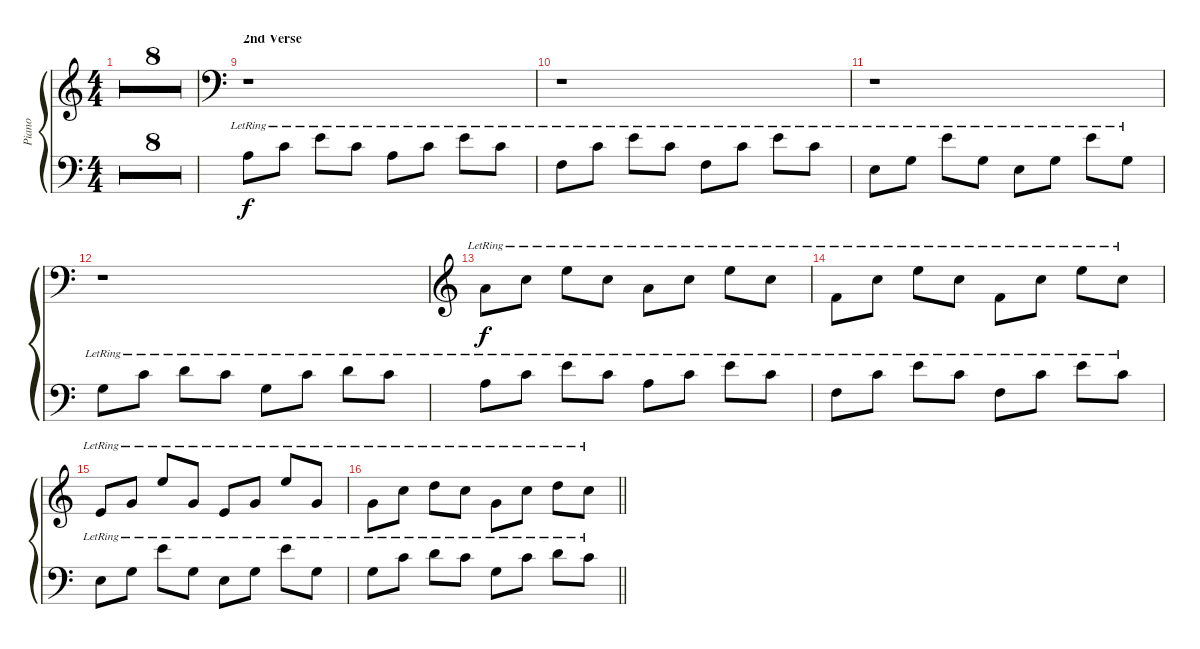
\defaultSystemsLayout 4
\bracketExtendMode groupsimilarinstruments
\otherSystemsTrackNameOrientation horizontal
\track ("Piano" "Piano") {multiBarRest instrument acousticgrandpiano}
\staff {score}
\tuning (E4 B3 G3 D3 A2 E2)
\ts (4 4)
\tempo 120
\clef g2
\ks c
|
|
|
|
|
|
|
\barLineRight lightlight
|
\section ("" "2nd Verse")
\clef f4
r.1{beam Down} |
r.1{beam Down} |
r.1{beam Down} |
r.1{beam Down} |
\clef g2
14.3{lr}.8{beam Down} 13.2{lr}.8{beam Down} 12.1{lr}.8{beam Down} 13.2{lr}.8{beam Down} 14.3{lr}.8{beam Down} 13.2{lr}.8{beam Down} 12.1{lr}.8{beam Down} 13.2{lr}.8{beam Down} |
15.4{lr}.8{beam Down} 17.3{lr}.8{beam Down} 17.2{lr}.8{beam Down} 17.3{lr}.8{beam Down} 15.4{lr}.8{beam Down} 17.3{lr}.8{beam Down} 17.2{lr}.8{beam Down} 17.3{lr}.8{beam Down} |
14.4{lr}.8{beam Up} 12.3{lr}.8{beam Up} 12.1{lr}.8{beam Up} 12.3{lr}.8{beam Up} 14.4{lr}.8{beam Up} 12.3{lr}.8{beam Up} 12.1{lr}.8{beam Up} 12.3{lr}.8{beam Up} |
\barLineRight lightlight
12.3{lr}.8{beam Down} 13.2{lr}.8{beam Down} 15.2{lr}.8{beam Down} 17.3{lr}.8{beam Down} 17.4{lr}.8{beam Down} 17.3{lr}.8{beam Down} 15.2{lr}.8{beam Down} 13.2{lr}.8{beam Down}
\staff {score}
\tuning (G2 D2 A1 E1)
\clef f4
\ottava regular
\simile none
\ks c
|
|
|
|
|
|
|
\barLineRight lightlight
|
24.3{lr}.8{beam Down} 22.2{lr}.8{beam Down} 21.1{lr}.8{beam Down} 22.2{lr}.8{beam Down} 24.3{lr}.8{beam Down} 22.2{lr}.8{beam Down} 21.1{lr}.8{beam Down} 22.2{lr}.8{beam Down} |
20.3{lr}.8{beam Down} 22.2{lr}.8{beam Down} 21.1{lr}.8{beam Down} 22.2{lr}.8{beam Down} 20.3{lr}.8{beam Down} 22.2{lr}.8{beam Down} 21.1{lr}.8{beam Down} 22.2{lr}.8{beam Down} |
24.4{lr}.8{beam Down} 22.3{lr}.8{beam Down} 21.1{lr}.8{beam Down} 22.3{lr}.8{beam Down} 24.4{lr}.8{beam Down} 22.3{lr}.8{beam Down} 21.1{lr}.8{beam Down} 17.2{lr}.8{beam Down} |
17.2{lr}.8{beam Down} 17.1{lr}.8{beam Down} 19.1{lr}.8{beam Down} 17.1{lr}.8{beam Down} 17.2{lr}.8{beam Down} 17.1{lr}.8{beam Down} 19.1{lr}.8{beam Down} 22.2{lr}.8{beam Down} |
24.3{lr}.8{beam Down} 22.2{lr}.8{beam Down} 21.1{lr}.8{beam Down} 22.2{lr}.8{beam Down} 24.3{lr}.8{beam Down} 22.2{lr}.8{beam Down} 21.1{lr}.8{beam Down} 22.2{lr}.8{beam Down} |
20.3{lr}.8{beam Down} 22.2{lr}.8{beam Down} 21.1{lr}.8{beam Down} 22.2{lr}.8{beam Down} 20.3{lr}.8{beam Down} 22.2{lr}.8{beam Down} 21.1{lr}.8{beam Down} 22.2{lr}.8{beam Down} |
24.4{lr}.8{beam Down} 22.3{lr}.8{beam Down} 21.1{lr}.8{beam Down} 22.3{lr}.8{beam Down} 24.4{lr}.8{beam Down} 22.3{lr}.8{beam Down} 21.1{lr}.8{beam Down} 17.2{lr}.8{beam Down} |
\barLineRight lightlight
17.2{lr}.8{beam Down} 17.1{lr}.8{beam Down} 19.1{lr}.8{beam Down} 17.1{lr}.8{beam Down} 17.2{lr}.8{beam Down} 17.1{lr}.8{beam Down} 19.1{lr}.8{beam Down} 22.2{lr}.8{beam Down}
